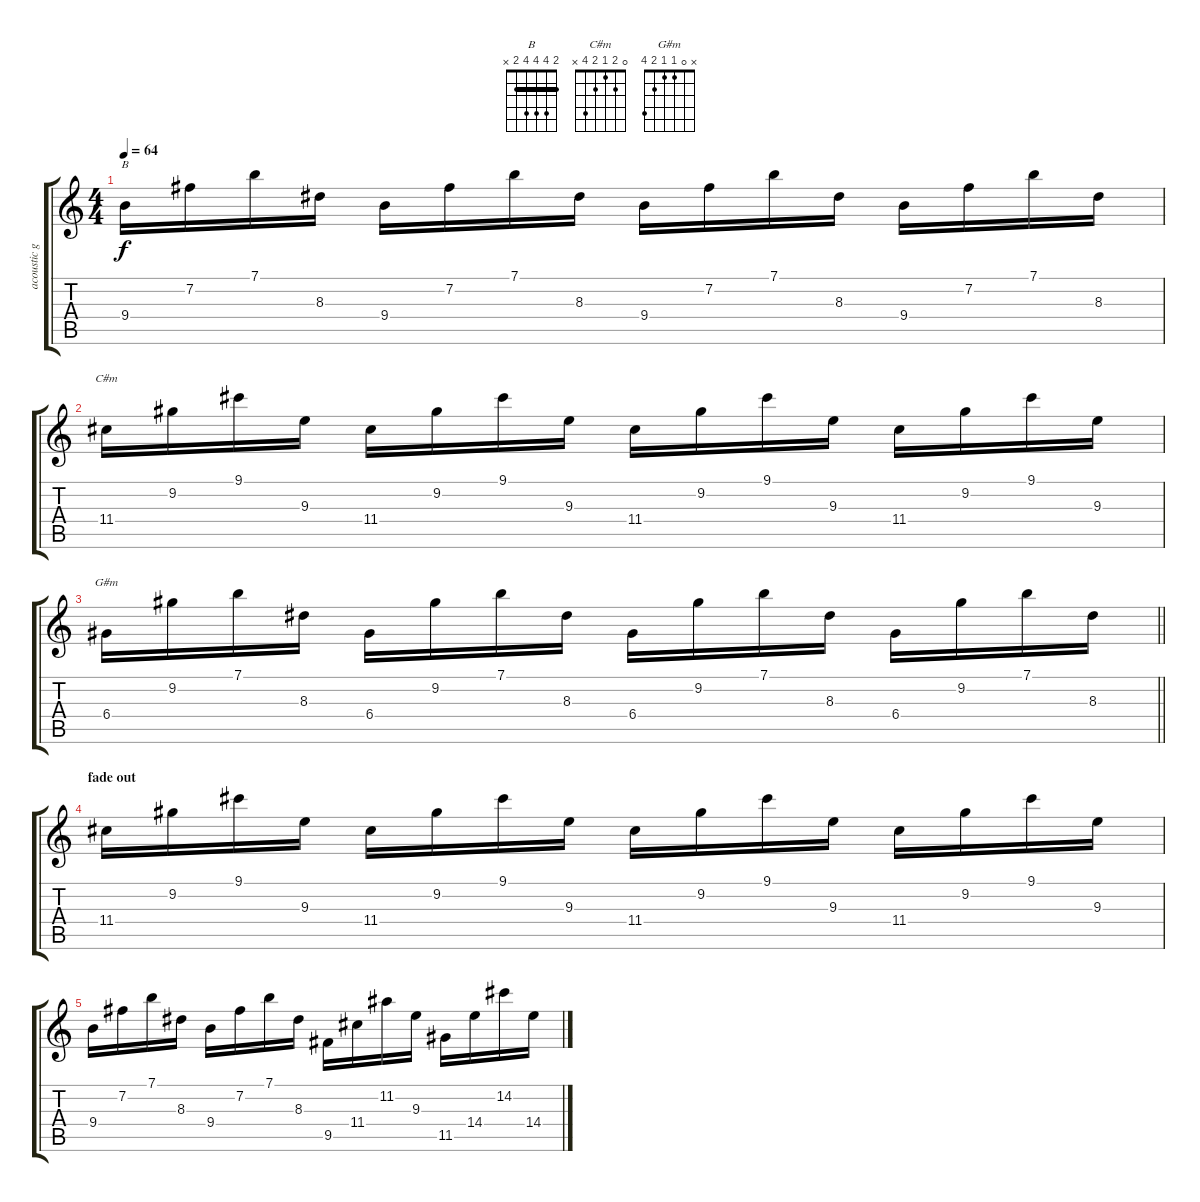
\track ("acoustic guitar " "acoustic g") {instrument acousticguitarnylon}
\staff {score tabs}
\tuning (E4 B3 G3 D3 A2 E2) {hide}
\chord ("B" 2 4 4 4 2 x) {barre 2}
\chord ("C#m" 0 2 1 2 4 x)
\chord ("G#m" x 0 1 1 2 4)
\ts (4 4)
\tempo 64
\clef g2
\ks c
9.4.16{ch "B" dy f} 7.2.16 7.1.16 8.3.16 9.4.16 7.2.16 7.1.16 8.3.16 9.4.16 7.2.16 7.1.16 8.3.16 9.4.16 7.2.16 7.1.16 8.3.16 |
11.4.16{ch "C#m"} 9.2.16 9.1.16 9.3.16 11.4.16 9.2.16 9.1.16 9.3.16 11.4.16 9.2.16 9.1.16 9.3.16 11.4.16 9.2.16 9.1.16 9.3.16 |
\barLineRight lightlight
6.4.16{ch "G#m"} 9.2.16 7.1.16 8.3.16 6.4.16 9.2.16 7.1.16 8.3.16 6.4.16 9.2.16 7.1.16 8.3.16 6.4.16 9.2.16 7.1.16 8.3.16 |
\section ("" "fade out")
11.4.16 9.2.16 9.1.16 9.3.16 11.4.16 9.2.16 9.1.16 9.3.16 11.4.16 9.2.16 9.1.16 9.3.16 11.4.16 9.2.16 9.1.16 9.3.16 |
9.4.16 7.2.16 7.1.16 8.3.16 9.4.16 7.2.16 7.1.16 8.3.16 9.5.16 11.4.16 11.2.16 9.3.16 11.5.16 14.4.16 14.2.16 14.4.16
